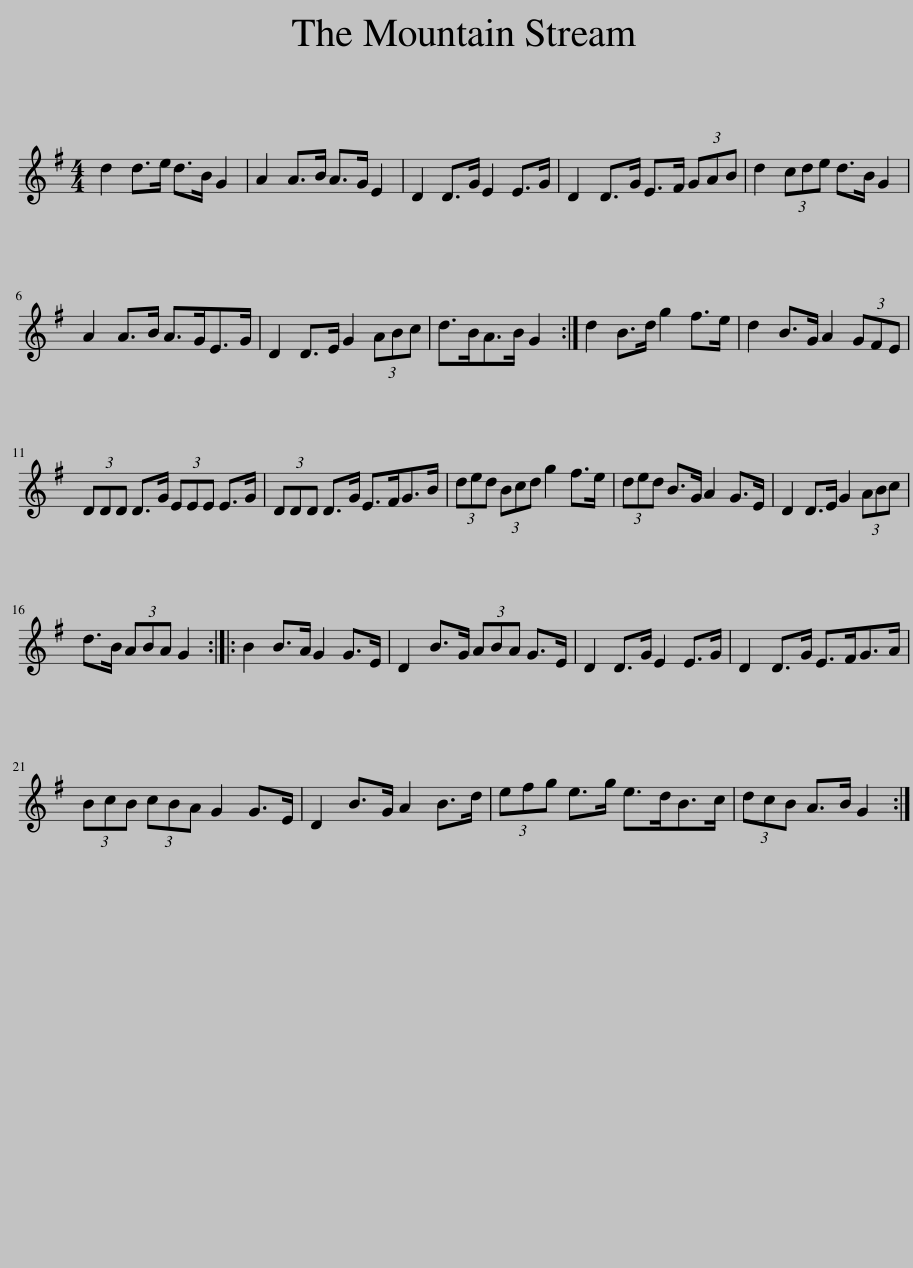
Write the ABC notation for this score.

X:1
L:1/8
M:4/4
I:linebreak $
K:G
V:1 treble
V:1
 d2 d>e d>B G2 | A2 A>B A>G E2 | D2 D>G E2 E>G | D2 D>G E>F (3GAB | d2 (3cde d>B G2 |$ %5
 A2 A>B A>GE>G | D2 D>E G2 (3ABc | d>BA>B G2 :| d2 B>d g2 f>e | d2 B>G A2 (3GFE |$ %10
 (3DDD D>G (3EEE E>G | (3DDD D>G E>FG>B | (3ded (3Bcd g2 f>e | (3ded B>G A2 G>E | D2 D>E G2 (3ABc |$ %15
 d>B (3ABA G2 :: B2 B>A G2 G>E | D2 B>G (3ABA G>E | D2 D>G E2 E>G | D2 D>G E>FG>A |$ %20
 (3BcB (3cBA G2 G>E | D2 B>G A2 B>d | (3efg e>g e>dB>c | (3dcB A>B G2 :| %24
